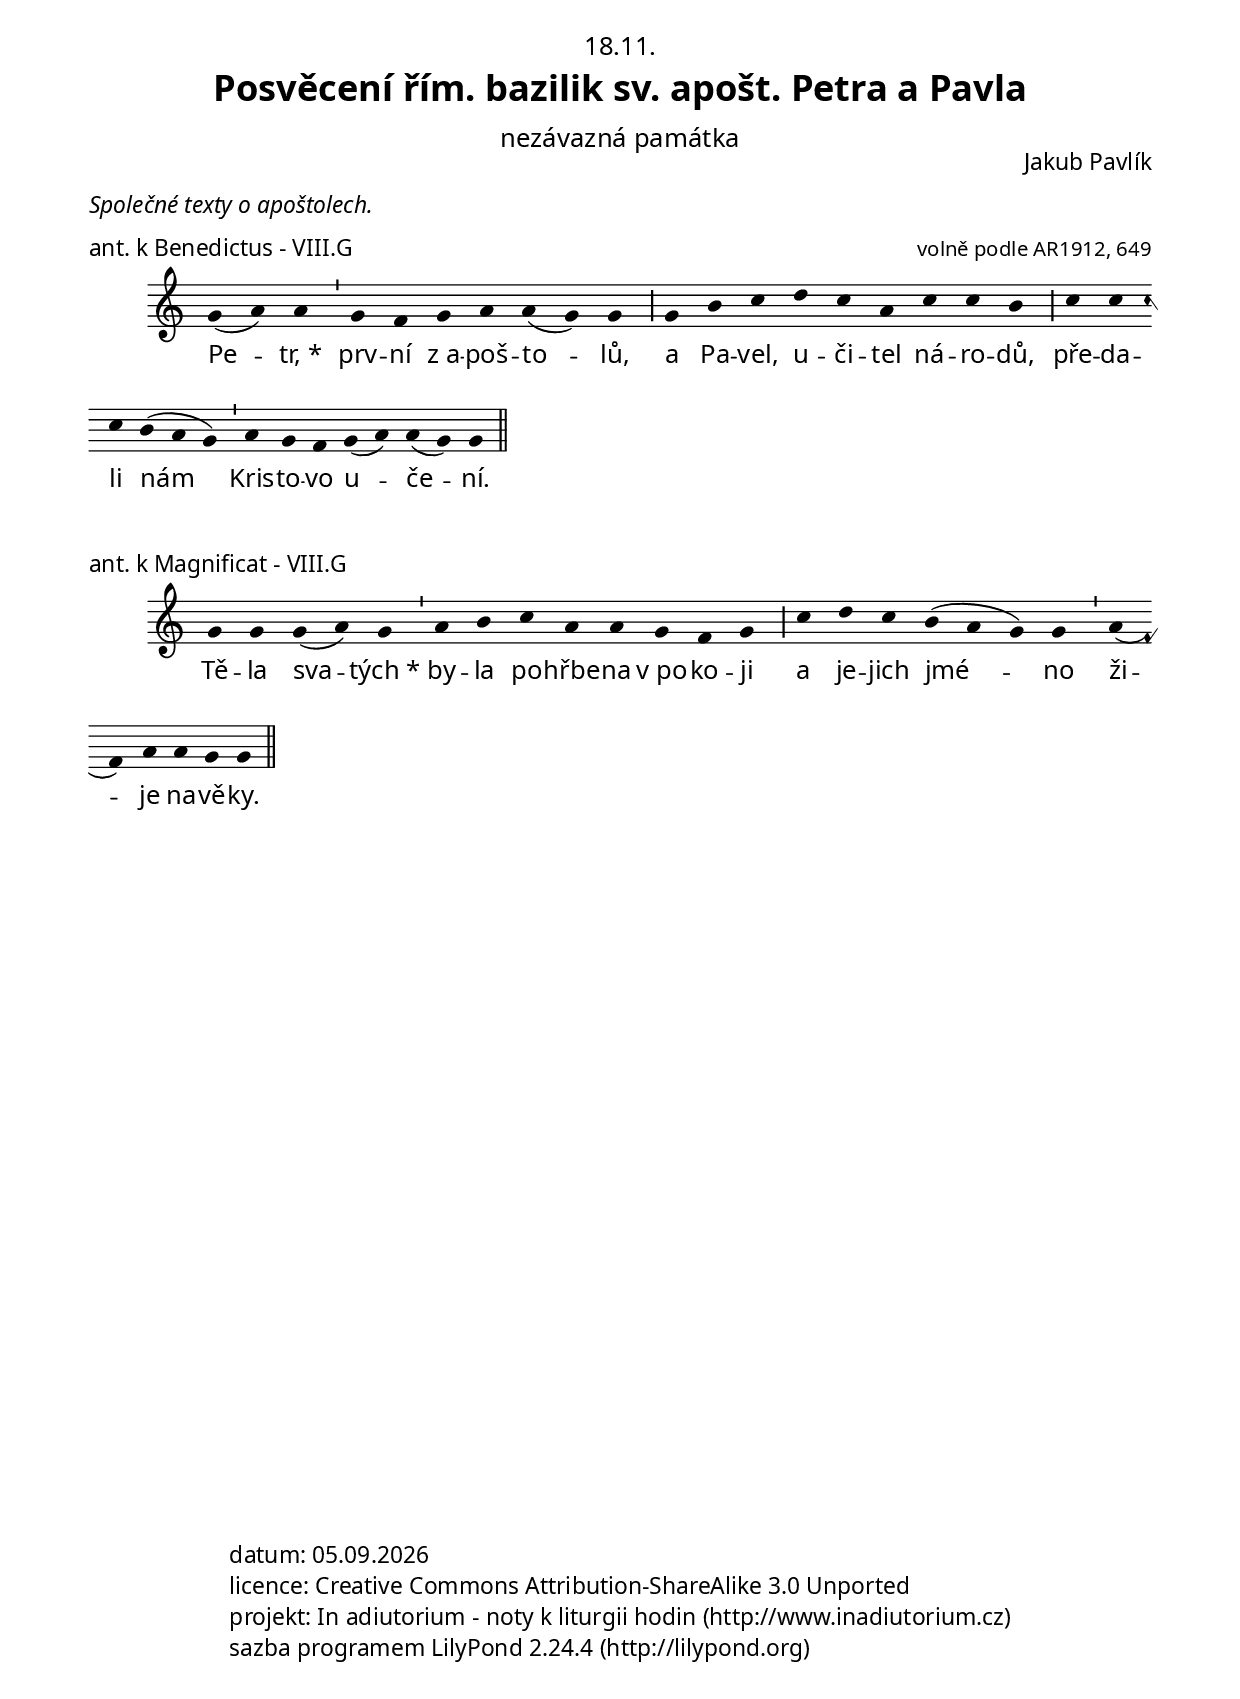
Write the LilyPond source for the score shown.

\version "2.17.5"

\include "../spolecne.ly"

\header {
  title = \markup\titleSvatek
            "Posvěcení řím. bazilik sv. apošt. Petra a Pavla"
            "nezávazná památka"
            18.11.
  composer = "Jakub Pavlík"
}

\markup\communia #'(#:apostol)

\score {
  \relative c'' {
    \choralniRezim
    g4( a) a \barMin g f g a a( g) g \barMaior
    g b c d c a c c b \barMaior
    c c c b( a g) \barMin a g f g( a) a( g) g \barFinalis
  }
  \addlyrics {
    Pe -- tr,_* prv -- ní z_a -- poš -- to -- lů,
    a Pa -- vel, u -- či -- tel ná -- ro -- dů,
    pře -- da -- li nám Kris -- to -- vo u -- če -- ní.
  }
  \header {
    fons_externus = "volně podle AR1912, 649"
    quid = "ant. k Benedictus"
    modus = "VIII"
    differentia = "G"
    psalmus = ""
    fial = "sanktoral/0629petraapavla.ly#2ne-amag"
    id = "aben"
    piece = \markup {\sestavTitulekBezZalmu}
  }
}

\score {
  \relative c'' {
    \choralniRezim
    g4 g g( a) g \barMin
    a b c a a g f g \barMaior
    c d c b( a g) g \barMin
    a( f) a a g g \barFinalis
  }
  \addlyrics {
    Tě -- la sva -- tých_*
    by -- la po -- hřbe -- na v_po -- ko -- ji
    a je -- jich jmé -- no
    ži -- je na -- vě -- ky.
  }
  \header {
    quid = "ant. k Magnificat"
    modus = "VIII"
    differentia = "G"
    psalmus = ""
    fial = "commune/commune_vicemucedniku.ly#2ne-a1?-aleluja"
    id = "amag"
    piece = \markup {\sestavTitulekBezZalmu}
  }
}